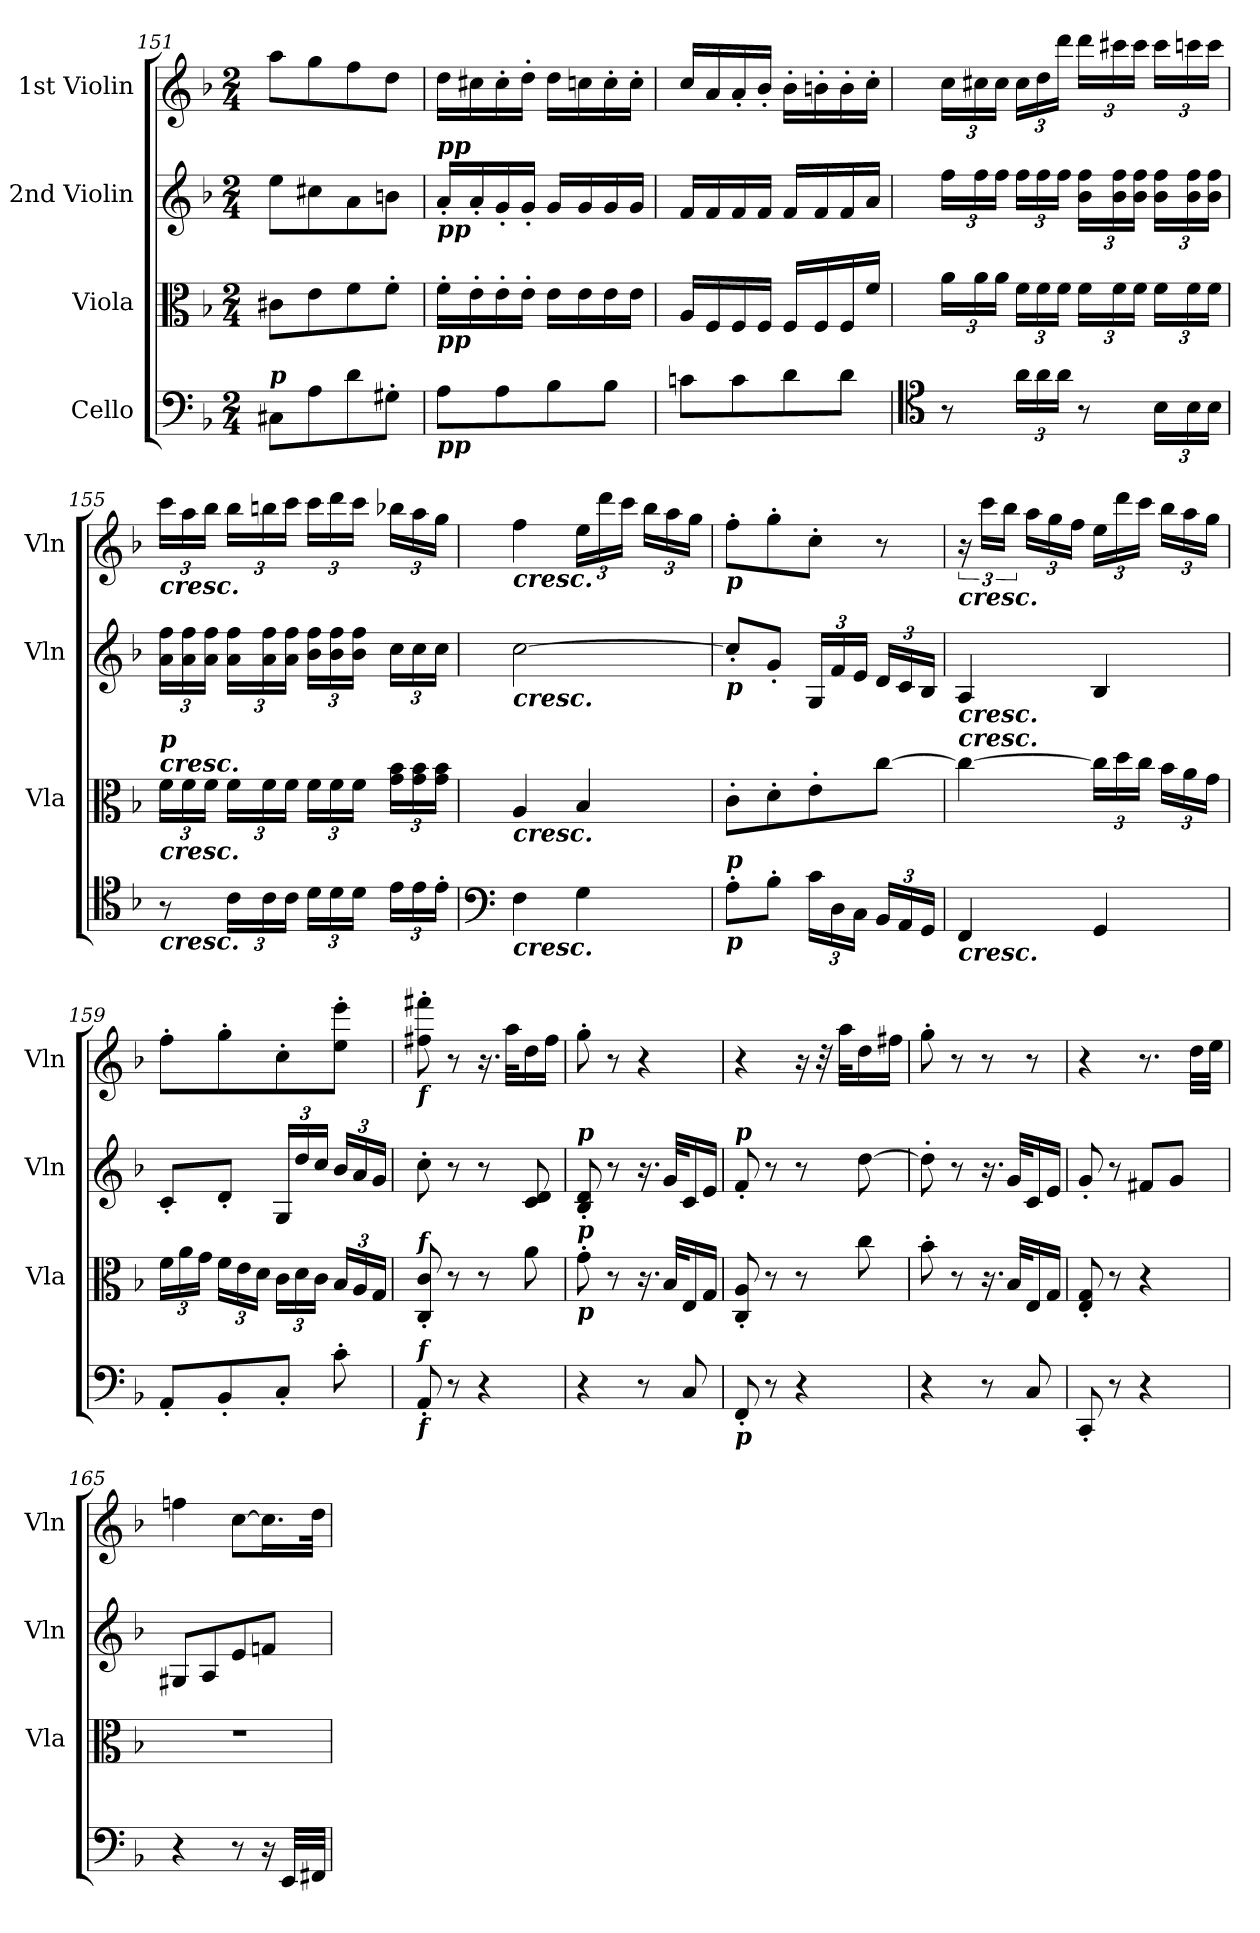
**kern	**kern	**kern	**kern
*part4	*part3	*part2	*part1
*staff4	*staff3	*staff2	*staff1
*I"Cello	*I"Viola	*I"2nd Violin	*I"1st Violin
*	*I'Vla	*I'Vln	*I'Vln
*clefF4	*clefC3	*clefG2	*clefG2
*k[b-]	*k[b-]	*k[b-]	*k[b-]
*F:	*F:	*F:	*F:
*M2/4	*M2/4	*M2/4	*M2/4
=151	=151	=151	=151
!LO:TX:a:Bi:t=p	!	!	!
8C#X\L	8c#X\L	8ee\L	8aa\L
8A\	8e\	8cc#X\	8gg\
8d\	8f\	8a\	8ff\
8G#X'\J	8f'\J	8bn\J	8dd\J
=152	=152	=152	=152
!	!	!LO:TX:a:Bi:t=pp	!
!	!	!LO:TX:b:Bi:t=pp	!
!	!LO:TX:b:Bi:t=pp	!	!
!LO:TX:b:Bi:t=pp	!	!	!
8A\L	16f'\LL	16a'/LL	16dd\LL
.	16e'\	16a'/	16cc#X\
8A\	16e'\	16g'/	16cc#'\
.	16e'\JJ	16g'/JJ	16dd'\JJ
8B-\	16e\LL	16g/LL	16dd\LL
.	16e\	16g/	16ccn\
8B-\J	16e\	16g/	16cc'\
.	16e\JJ	16g/JJ	16cc'\JJ
!!LO:LB:g=z
=153	=153	=153	=153
8cn\L	16A/LL	16f/LL	16cc/LL
.	16F/	16f/	16a/
8c\	16F/	16f/	16a'/
.	16F/JJ	16f/JJ	16b-'/JJ
8d\	16F/LL	16f/LL	16b-'\LL
.	16F/	16f/	16bn'\
8d\J	16F/	16f/	16b'\
.	16f/JJ	16a/JJ	16cc'\JJ
!!LO:LB:g=z
=154	=154	=154	=154
*clefC4	*	*	*
*	*Xbrackettup	*Xbrackettup	*Xbrackettup
8r	24a\LL	24ff\LL	24cc\LL
.	24a\	24ff\	24cc#X\
.	24a\JJ	24ff\JJ	24cc#\JJ
*Xbrackettup	*	*	*
24a\LL	24f\LL	24ff\LL	24cc#\LL
24a\	24f\	24ff\	24dd\
24a\JJ	24f\JJ	24ff\JJ	24ddd\JJ
8r	24f\LL	24b-\ 24ff\LL	24ddd\LL
.	24f\	24b-\ 24ff\	24ccc#X\
.	24f\JJ	24b-\ 24ff\JJ	24ccc#\JJ
24B-\LL	24f\LL	24b-\ 24ff\LL	24ccc#\LL
24B-\	24f\	24b-\ 24ff\	24cccn\
24B-\JJ	24f\JJ	24b-\ 24ff\JJ	24ccc\JJ
=155	=155	=155	=155
!	!	!	!LO:TX:b:Bi:t=cresc.
!	!LO:TX:a:Bi:t=cresc.	!	!
!	!LO:TX:b:Bi:t=cresc.	!	!
!	!LO:TX:a:Bi:t=p	!	!
!LO:TX:b:Bi:t=cresc.	!	!	!
8r	24f\LL	24a\ 24ff\LL	24ccc\LL
.	24f\	24a\ 24ff\	24aa\
.	24f\JJ	24a\ 24ff\JJ	24bb-\JJ
24c\LL	24f\LL	24a\ 24ff\LL	24bb-\LL
24c\	24f\	24a\ 24ff\	24bbn\
24c\JJ	24f\JJ	24a\ 24ff\JJ	24ccc\JJ
24d\LL	24f\LL	24b-\ 24ff\LL	24ccc\LL
24d\	24f\	24b-\ 24ff\	24ddd\
24d\JJ	24f\JJ	24b-\ 24ff\JJ	24ccc\JJ
24e\LL	24g\ 24b-\LL	24cc\LL	24bb-X\LL
24e\	24g\ 24b-\	24cc\	24aa\
24e'\JJ	24g\ 24b-\JJ	24cc\JJ	24gg\JJ
=156	=156	=156	=156
*clefF4	*	*	*
!	!	!	!LO:TX:b:Bi:t=cresc.
!	!	!LO:TX:b:Bi:t=cresc.	!
!	!LO:TX:b:Bi:t=cresc.	!	!
!LO:TX:b:Bi:t=cresc.	!	!	!
4F\	4A/	[2cc\	4ff\
4G\	4B-/	.	24ee\LL
.	.	.	24ddd\
.	.	.	24ccc\JJ
.	.	.	24bb-\LL
.	.	.	24aa\
.	.	.	24gg\JJ
!!LO:PB:g=z
=157	=157	=157	=157
!	!	!	!LO:TX:b:Bi:t=p
!	!	!LO:TX:b:Bi:t=p	!
!LO:TX:a:Bi:t=p	!	!	!
!LO:TX:b:Bi:t=p	!	!	!
8A'\L	8c'\L	8cc'/L]	8ff'\L
8B-'\J	8d'\	8g'/J	8gg'\
24c\LL	8e'\	24G/LL	8cc'\J
24D\	.	24f/	.
24C\JJ	.	24e/JJ	.
24BB-/LL	[8cc\J	24d/LL	8r
24AA/	.	24c/	.
24GG/JJ	.	24B-/JJ	.
!!LO:LB:g=z
=158	=158	=158	=158
*	*	*	*brackettup
!	!	!	!LO:TX:b:Bi:t=cresc.
!	!LO:TX:a:Bi:t=cresc.	!	!
!	!LO:TX:a:Bi:t=cresc.	!	!
!LO:TX:b:Bi:t=cresc.	!	!	!
4FF/	4cc\_	4A/	24r
.	.	.	24ccc\LL
.	.	.	24bb-\JJ
*	*	*	*Xbrackettup
.	.	.	24aa\LL
.	.	.	24gg\
.	.	.	24ff\JJ
4GG/	24cc\LL]	4B-/	24ee\LL
.	24dd\	.	24ddd\
.	24cc\JJ	.	24ccc\JJ
.	24b-\LL	.	24bb-\LL
.	24a\	.	24aa\
.	24g\JJ	.	24gg\JJ
=159	=159	=159	=159
8AA'/L	24f\LL	8c'/L	8ff'\L
.	24a\	.	.
.	24g\JJ	.	.
8BB-'/	24f\LL	8d'/J	8gg'\
.	24e\	.	.
.	24d\JJ	.	.
8C'/J	24c\LL	24G/LL	8cc'\
.	24d\	24dd/	.
.	24c\JJ	24cc/JJ	.
8c'\	24B-/LL	24b-/LL	8ee\' 8eee\'J
.	24A/	24a/	.
.	24G/JJ	24g/JJ	.
=160	=160	=160	=160
!	!	!	!LO:TX:b:Bi:t=f
!	!LO:TX:a:Bi:t=f	!	!
!LO:TX:b:Bi:t=f	!	!	!
!LO:TX:a:Bi:t=f	!	!	!
8AA'/	8C/' 8c/'	8cc'\	8ff#X\' 8fff#X\'
8r	8r	8r	8r
4r	8r	8r	16.r
.	.	.	32aa\KLL
.	8a\	8c/ 8d/	16dd\
.	.	.	16ff#\JJ
=161	=161	=161	=161
!	!	!LO:TX:a:Bi:t=p	!
!	!LO:TX:a:Bi:t=p	!	!
!	!LO:TX:b:Bi:t=p	!	!
4r	8g'\	8B-/' 8d/'	8gg'\
.	8r	8r	8r
8r	16.r	16.r	4r
.	32B-/KLL	32g/KLL	.
8C/	16E/	16c/	.
.	16G/JJ	16e/JJ	.
!!LO:LB:g=z
=162	=162	=162	=162
!	!	!LO:TX:a:Bi:t=p	!
!LO:TX:b:Bi:t=p	!	!	!
8FF'/	8C/' 8A/'	8f'/	4r
8r	8r	8r	.
4r	8r	8r	16r
.	.	.	32r
.	.	.	32aa\KLL
.	8cc\	[8dd\	16dd\
.	.	.	16ff#X\JJ
!!LO:PB:g=z
=163	=163	=163	=163
4r	8b-'\	8dd'\]	8gg'\
.	8r	8r	8r
8r	16.r	16.r	8r
.	32B-/KLL	32g/KLL	.
8C/	16E/	16c/	8r
.	16G/JJ	16e/JJ	.
=164	=164	=164	=164
8CC'/	8E/' 8G/'	8g'/	4r
8r	8r	8r	.
4r	4r	8f#X/L	8.r
.	.	8g/J	.
.	.	.	32dd\LLL
.	.	.	32ee\JJJ
=165	=165	=165	=165
4r	2r	8G#X/L	4ffn\
.	.	8A/	.
8r	.	8e/	[8cc\L
16r	.	8fn/J	16.cc\L]
32EE/LLL	.	.	.
32FF#X/JJJ	.	.	32dd\JJk
=	=	=	=
*-	*-	*-	*-
